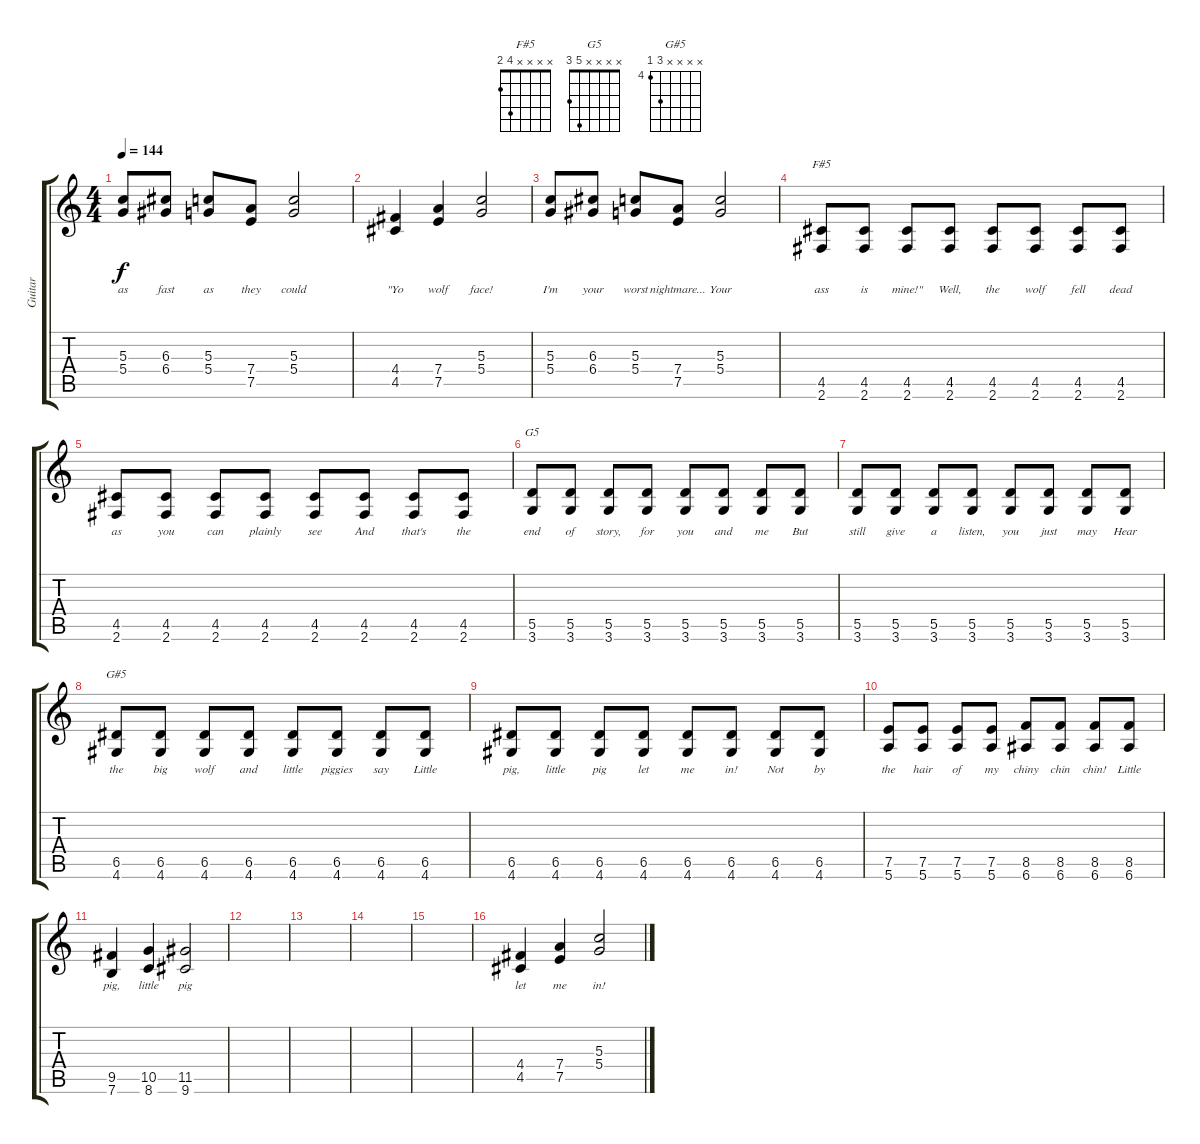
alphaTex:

\track ("Guitar" "Guitar") {instrument overdrivenguitar}
\staff {score tabs}
\tuning (E4 B3 G3 D3 A2 E2) {hide}
\chord ("F#5" x x x x 4 2)
\chord ("G5" x x x x 5 3)
\chord ("G#5" x x x x 6 4) {firstfret 4}
\ts (4 4)
\tempo 144
\clef g2
\ks c
(5.3 5.4).8{lyrics (0 "as") lyrics (1 "") lyrics (2 "") lyrics (3 "") lyrics (4 "") dy f} (6.3 6.4).8{lyrics (0 "fast") lyrics (1 "") lyrics (2 "") lyrics (3 "") lyrics (4 "")} (5.3 5.4).8{lyrics (0 "as") lyrics (1 "") lyrics (2 "") lyrics (3 "") lyrics (4 "")} (7.4 7.5).8{lyrics (0 "they") lyrics (1 "") lyrics (2 "") lyrics (3 "") lyrics (4 "")} (5.3 5.4).2{lyrics (0 "could") lyrics (1 "") lyrics (2 "") lyrics (3 "") lyrics (4 "")} |
(4.4 4.5).4{lyrics (0 "\"Yo") lyrics (1 "") lyrics (2 "") lyrics (3 "") lyrics (4 "")} (7.4 7.5).4{lyrics (0 "wolf") lyrics (1 "") lyrics (2 "") lyrics (3 "") lyrics (4 "")} (5.3 5.4).2{lyrics (0 "face!") lyrics (1 "") lyrics (2 "") lyrics (3 "") lyrics (4 "")} |
(5.3 5.4).8{lyrics (0 "I'm") lyrics (1 "") lyrics (2 "") lyrics (3 "") lyrics (4 "")} (6.3 6.4).8{lyrics (0 "your") lyrics (1 "") lyrics (2 "") lyrics (3 "") lyrics (4 "")} (5.3 5.4).8{lyrics (0 "worst") lyrics (1 "") lyrics (2 "") lyrics (3 "") lyrics (4 "")} (7.4 7.5).8{lyrics (0 "nightmare...") lyrics (1 "") lyrics (2 "") lyrics (3 "") lyrics (4 "")} (5.3 5.4).2{lyrics (0 "Your") lyrics (1 "") lyrics (2 "") lyrics (3 "") lyrics (4 "")} |
(4.5 2.6).8{ch "F#5" lyrics (0 "ass") lyrics (1 "") lyrics (2 "") lyrics (3 "") lyrics (4 "")} (4.5 2.6).8{lyrics (0 "is") lyrics (1 "") lyrics (2 "") lyrics (3 "") lyrics (4 "")} (4.5 2.6).8{lyrics (0 "mine!\"") lyrics (1 "") lyrics (2 "") lyrics (3 "") lyrics (4 "")} (4.5 2.6).8{lyrics (0 "Well,") lyrics (1 "") lyrics (2 "") lyrics (3 "") lyrics (4 "")} (4.5 2.6).8{lyrics (0 "the") lyrics (1 "") lyrics (2 "") lyrics (3 "") lyrics (4 "")} (4.5 2.6).8{lyrics (0 "wolf") lyrics (1 "") lyrics (2 "") lyrics (3 "") lyrics (4 "")} (4.5 2.6).8{lyrics (0 "fell") lyrics (1 "") lyrics (2 "") lyrics (3 "") lyrics (4 "")} (4.5 2.6).8{lyrics (0 "dead") lyrics (1 "") lyrics (2 "") lyrics (3 "") lyrics (4 "")} |
(4.5 2.6).8{lyrics (0 "as") lyrics (1 "") lyrics (2 "") lyrics (3 "") lyrics (4 "")} (4.5 2.6).8{lyrics (0 "you") lyrics (1 "") lyrics (2 "") lyrics (3 "") lyrics (4 "")} (4.5 2.6).8{lyrics (0 "can") lyrics (1 "") lyrics (2 "") lyrics (3 "") lyrics (4 "")} (4.5 2.6).8{lyrics (0 "plainly") lyrics (1 "") lyrics (2 "") lyrics (3 "") lyrics (4 "")} (4.5 2.6).8{lyrics (0 "see") lyrics (1 "") lyrics (2 "") lyrics (3 "") lyrics (4 "")} (4.5 2.6).8{lyrics (0 "And") lyrics (1 "") lyrics (2 "") lyrics (3 "") lyrics (4 "")} (4.5 2.6).8{lyrics (0 "that's") lyrics (1 "") lyrics (2 "") lyrics (3 "") lyrics (4 "")} (4.5 2.6).8{lyrics (0 "the") lyrics (1 "") lyrics (2 "") lyrics (3 "") lyrics (4 "")} |
(5.5 3.6).8{ch "G5" lyrics (0 "end") lyrics (1 "") lyrics (2 "") lyrics (3 "") lyrics (4 "")} (5.5 3.6).8{lyrics (0 "of") lyrics (1 "") lyrics (2 "") lyrics (3 "") lyrics (4 "")} (5.5 3.6).8{lyrics (0 "story,") lyrics (1 "") lyrics (2 "") lyrics (3 "") lyrics (4 "")} (5.5 3.6).8{lyrics (0 "for") lyrics (1 "") lyrics (2 "") lyrics (3 "") lyrics (4 "")} (5.5 3.6).8{lyrics (0 "you") lyrics (1 "") lyrics (2 "") lyrics (3 "") lyrics (4 "")} (5.5 3.6).8{lyrics (0 "and") lyrics (1 "") lyrics (2 "") lyrics (3 "") lyrics (4 "")} (5.5 3.6).8{lyrics (0 "me") lyrics (1 "") lyrics (2 "") lyrics (3 "") lyrics (4 "")} (5.5 3.6).8{lyrics (0 "But") lyrics (1 "") lyrics (2 "") lyrics (3 "") lyrics (4 "")} |
(5.5 3.6).8{lyrics (0 "still") lyrics (1 "") lyrics (2 "") lyrics (3 "") lyrics (4 "")} (5.5 3.6).8{lyrics (0 "give") lyrics (1 "") lyrics (2 "") lyrics (3 "") lyrics (4 "")} (5.5 3.6).8{lyrics (0 "a") lyrics (1 "") lyrics (2 "") lyrics (3 "") lyrics (4 "")} (5.5 3.6).8{lyrics (0 "listen,") lyrics (1 "") lyrics (2 "") lyrics (3 "") lyrics (4 "")} (5.5 3.6).8{lyrics (0 "you") lyrics (1 "") lyrics (2 "") lyrics (3 "") lyrics (4 "")} (5.5 3.6).8{lyrics (0 "just") lyrics (1 "") lyrics (2 "") lyrics (3 "") lyrics (4 "")} (5.5 3.6).8{lyrics (0 "may") lyrics (1 "") lyrics (2 "") lyrics (3 "") lyrics (4 "")} (5.5 3.6).8{lyrics (0 "Hear") lyrics (1 "") lyrics (2 "") lyrics (3 "") lyrics (4 "")} |
(6.5 4.6).8{ch "G#5" lyrics (0 "the") lyrics (1 "") lyrics (2 "") lyrics (3 "") lyrics (4 "")} (6.5 4.6).8{lyrics (0 "big") lyrics (1 "") lyrics (2 "") lyrics (3 "") lyrics (4 "")} (6.5 4.6).8{lyrics (0 "wolf") lyrics (1 "") lyrics (2 "") lyrics (3 "") lyrics (4 "")} (6.5 4.6).8{lyrics (0 "and") lyrics (1 "") lyrics (2 "") lyrics (3 "") lyrics (4 "")} (6.5 4.6).8{lyrics (0 "little") lyrics (1 "") lyrics (2 "") lyrics (3 "") lyrics (4 "")} (6.5 4.6).8{lyrics (0 "piggies") lyrics (1 "") lyrics (2 "") lyrics (3 "") lyrics (4 "")} (6.5 4.6).8{lyrics (0 "say") lyrics (1 "") lyrics (2 "") lyrics (3 "") lyrics (4 "")} (6.5 4.6).8{lyrics (0 "Little") lyrics (1 "") lyrics (2 "") lyrics (3 "") lyrics (4 "")} |
(6.5 4.6).8{lyrics (0 "pig,") lyrics (1 "") lyrics (2 "") lyrics (3 "") lyrics (4 "")} (6.5 4.6).8{lyrics (0 "little") lyrics (1 "") lyrics (2 "") lyrics (3 "") lyrics (4 "")} (6.5 4.6).8{lyrics (0 "pig") lyrics (1 "") lyrics (2 "") lyrics (3 "") lyrics (4 "")} (6.5 4.6).8{lyrics (0 "let") lyrics (1 "") lyrics (2 "") lyrics (3 "") lyrics (4 "")} (6.5 4.6).8{lyrics (0 "me") lyrics (1 "") lyrics (2 "") lyrics (3 "") lyrics (4 "")} (6.5 4.6).8{lyrics (0 "in!") lyrics (1 "") lyrics (2 "") lyrics (3 "") lyrics (4 "")} (6.5 4.6).8{lyrics (0 "Not") lyrics (1 "") lyrics (2 "") lyrics (3 "") lyrics (4 "")} (6.5 4.6).8{lyrics (0 "by") lyrics (1 "") lyrics (2 "") lyrics (3 "") lyrics (4 "")} |
(7.5 5.6).8{lyrics (0 "the") lyrics (1 "") lyrics (2 "") lyrics (3 "") lyrics (4 "")} (7.5 5.6).8{lyrics (0 "hair") lyrics (1 "") lyrics (2 "") lyrics (3 "") lyrics (4 "")} (7.5 5.6).8{lyrics (0 "of") lyrics (1 "") lyrics (2 "") lyrics (3 "") lyrics (4 "")} (7.5 5.6).8{lyrics (0 "my") lyrics (1 "") lyrics (2 "") lyrics (3 "") lyrics (4 "")} (8.5 6.6).8{lyrics (0 "chiny") lyrics (1 "") lyrics (2 "") lyrics (3 "") lyrics (4 "")} (8.5 6.6).8{lyrics (0 "chin") lyrics (1 "") lyrics (2 "") lyrics (3 "") lyrics (4 "")} (8.5 6.6).8{lyrics (0 "chin!") lyrics (1 "") lyrics (2 "") lyrics (3 "") lyrics (4 "")} (8.5 6.6).8{lyrics (0 "Little") lyrics (1 "") lyrics (2 "") lyrics (3 "") lyrics (4 "")} |
(9.5 7.6).4{lyrics (0 "pig,") lyrics (1 "") lyrics (2 "") lyrics (3 "") lyrics (4 "")} (10.5 8.6).4{lyrics (0 "little") lyrics (1 "") lyrics (2 "") lyrics (3 "") lyrics (4 "")} (11.5 9.6).2{lyrics (0 "pig") lyrics (1 "") lyrics (2 "") lyrics (3 "") lyrics (4 "")} |
|
|
|
|
(4.4 4.5).4{lyrics (0 "let") lyrics (1 "") lyrics (2 "") lyrics (3 "") lyrics (4 "")} (7.4 7.5).4{lyrics (0 "me") lyrics (1 "") lyrics (2 "") lyrics (3 "") lyrics (4 "")} (5.3 5.4).2{lyrics (0 "in!") lyrics (1 "") lyrics (2 "") lyrics (3 "") lyrics (4 "")}
